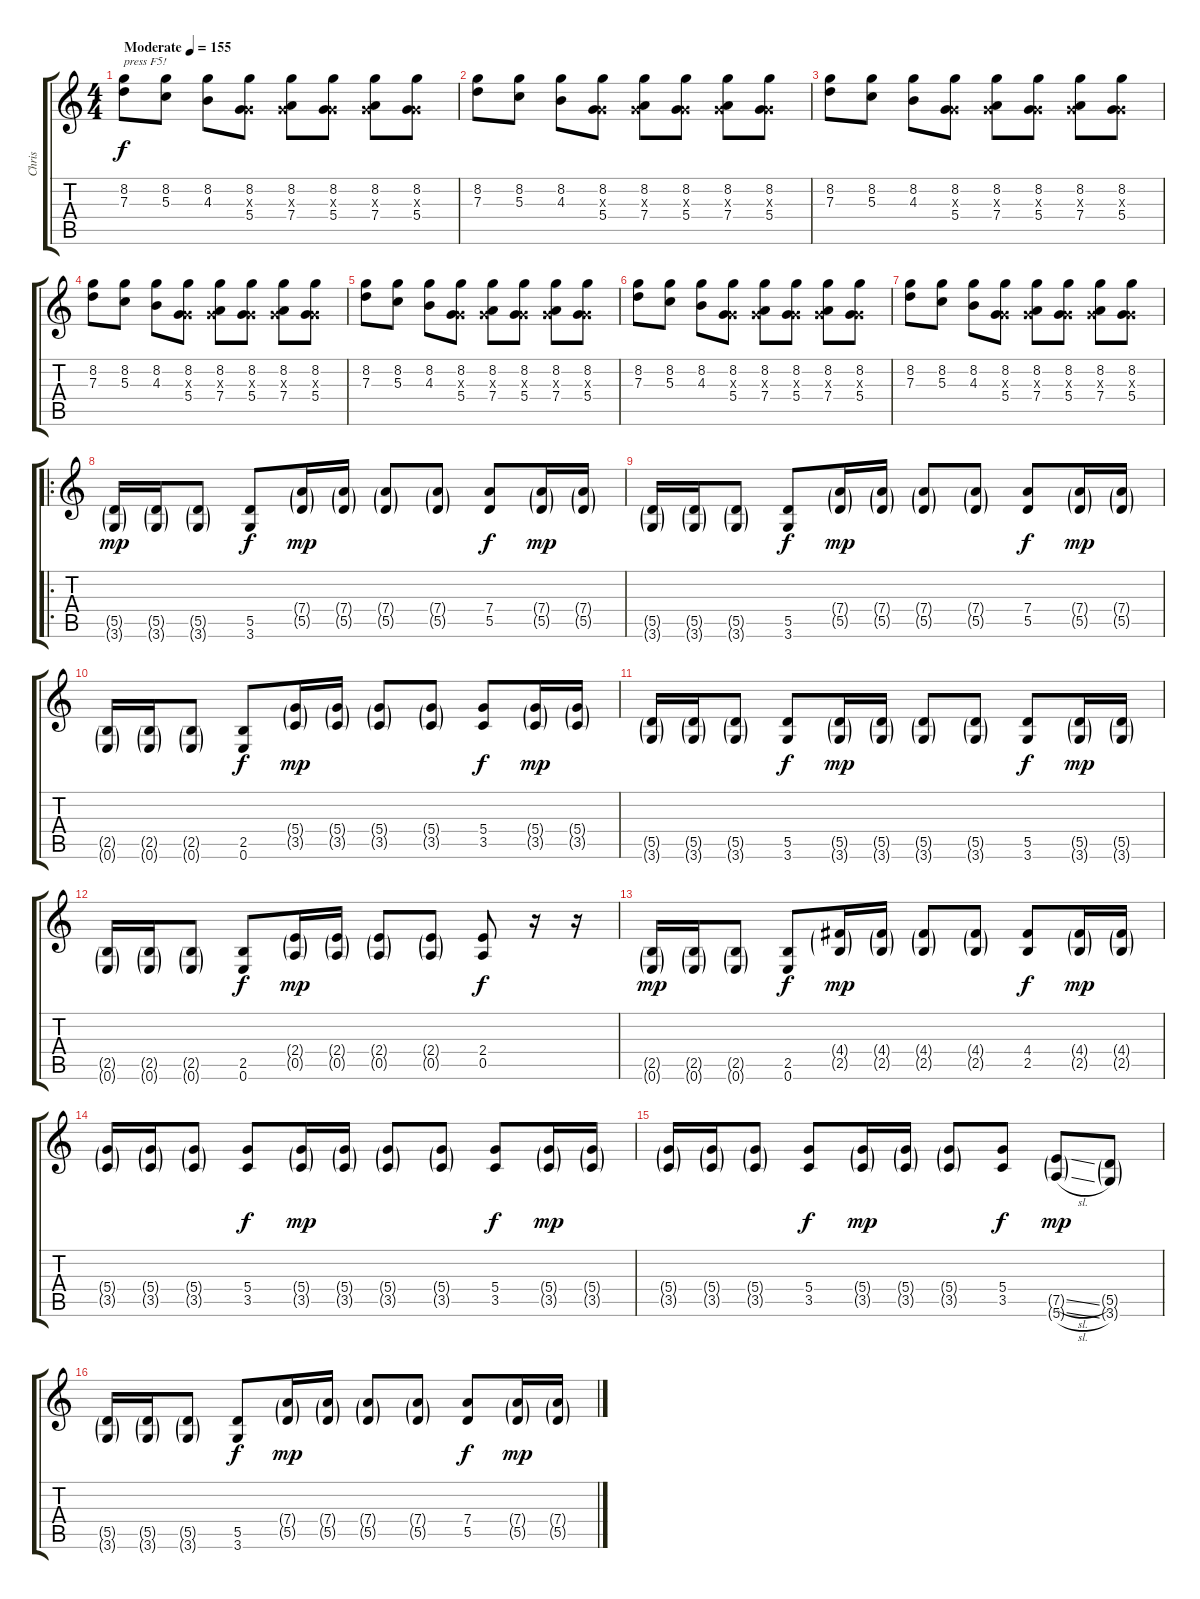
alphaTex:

\track ("Chris" "Chris") {instrument overdrivenguitar}
\staff {score tabs}
\tuning (E4 B3 G3 D3 A2 E2) {hide}
\ts (4 4)
\tempo (155 "Moderate")
\clef g2
\ks c
(8.2 7.3).8{txt "press F5!" dy f instrument overdrivenguitar} (8.2 5.3).8 (8.2 4.3).8 (8.2 0.3{x} 5.4).8 (8.2 0.3{x} 7.4).8 (8.2 0.3{x} 5.4).8 (8.2 0.3{x} 7.4).8 (8.2 0.3{x} 5.4).8 |
(8.2 7.3).8 (8.2 5.3).8 (8.2 4.3).8 (8.2 0.3{x} 5.4).8 (8.2 0.3{x} 7.4).8 (8.2 0.3{x} 5.4).8 (8.2 0.3{x} 7.4).8 (8.2 0.3{x} 5.4).8 |
(8.2 7.3).8 (8.2 5.3).8 (8.2 4.3).8 (8.2 0.3{x} 5.4).8 (8.2 0.3{x} 7.4).8 (8.2 0.3{x} 5.4).8 (8.2 0.3{x} 7.4).8 (8.2 0.3{x} 5.4).8 |
(8.2 7.3).8 (8.2 5.3).8 (8.2 4.3).8 (8.2 0.3{x} 5.4).8 (8.2 0.3{x} 7.4).8 (8.2 0.3{x} 5.4).8 (8.2 0.3{x} 7.4).8 (8.2 0.3{x} 5.4).8 |
(8.2 7.3).8 (8.2 5.3).8 (8.2 4.3).8 (8.2 0.3{x} 5.4).8 (8.2 0.3{x} 7.4).8 (8.2 0.3{x} 5.4).8 (8.2 0.3{x} 7.4).8 (8.2 0.3{x} 5.4).8 |
(8.2 7.3).8 (8.2 5.3).8 (8.2 4.3).8 (8.2 0.3{x} 5.4).8 (8.2 0.3{x} 7.4).8 (8.2 0.3{x} 5.4).8 (8.2 0.3{x} 7.4).8 (8.2 0.3{x} 5.4).8 |
(8.2 7.3).8 (8.2 5.3).8 (8.2 4.3).8 (8.2 0.3{x} 5.4).8 (8.2 0.3{x} 7.4).8 (8.2 0.3{x} 5.4).8 (8.2 0.3{x} 7.4).8 (8.2 0.3{x} 5.4).8 |
\ro
(5.5{g} 3.6{g}).16{dy mp} (5.5{g} 3.6{g}).16 (5.5{g} 3.6{g}).8 (5.5 3.6).8{dy f} (7.4{g} 5.5{g}).16{dy mp} (7.4{g} 5.5{g}).16 (7.4{g} 5.5{g}).8 (7.4{g} 5.5{g}).8 (7.4 5.5).8{dy f} (7.4{g} 5.5{g}).16{dy mp} (7.4{g} 5.5{g}).16 |
(5.5{g} 3.6{g}).16 (5.5{g} 3.6{g}).16 (5.5{g} 3.6{g}).8 (5.5 3.6).8{dy f} (7.4{g} 5.5{g}).16{dy mp} (7.4{g} 5.5{g}).16 (7.4{g} 5.5{g}).8 (7.4{g} 5.5{g}).8 (7.4 5.5).8{dy f} (7.4{g} 5.5{g}).16{dy mp} (7.4{g} 5.5{g}).16 |
(2.5{g} 0.6{g}).16 (2.5{g} 0.6{g}).16 (2.5{g} 0.6{g}).8 (2.5 0.6).8{dy f} (5.4{g} 3.5{g}).16{dy mp} (5.4{g} 3.5{g}).16 (5.4{g} 3.5{g}).8 (5.4{g} 3.5{g}).8 (5.4 3.5).8{dy f} (5.4{g} 3.5{g}).16{dy mp} (5.4{g} 3.5{g}).16 |
(5.5{g} 3.6{g}).16 (5.5{g} 3.6{g}).16 (5.5{g} 3.6{g}).8 (5.5 3.6).8{dy f} (5.5{g} 3.6{g}).16{dy mp} (5.5{g} 3.6{g}).16 (5.5{g} 3.6{g}).8 (5.5{g} 3.6{g}).8 (5.5 3.6).8{dy f} (5.5{g} 3.6{g}).16{dy mp} (5.5{g} 3.6{g}).16 |
(2.5{g} 0.6{g}).16 (2.5{g} 0.6{g}).16 (2.5{g} 0.6{g}).8 (2.5 0.6).8{dy f} (2.4{g} 0.5{g}).16{dy mp} (2.4{g} 0.5{g}).16 (2.4{g} 0.5{g}).8 (2.4{g} 0.5{g}).8 (2.4 0.5).8{dy f} r.16 r.16 |
(2.5{g} 0.6{g}).16{dy mp} (2.5{g} 0.6{g}).16 (2.5{g} 0.6{g}).8 (2.5 0.6).8{dy f} (4.4{g} 2.5{g}).16{dy mp} (4.4{g} 2.5{g}).16 (4.4{g} 2.5{g}).8 (4.4{g} 2.5{g}).8 (4.4 2.5).8{dy f} (4.4{g} 2.5{g}).16{dy mp} (4.4{g} 2.5{g}).16 |
(5.4{g} 3.5{g}).16 (5.4{g} 3.5{g}).16 (5.4{g} 3.5{g}).8 (5.4 3.5).8{dy f} (5.4{g} 3.5{g}).16{dy mp} (5.4{g} 3.5{g}).16 (5.4{g} 3.5{g}).8 (5.4{g} 3.5{g}).8 (5.4 3.5).8{dy f} (5.4{g} 3.5{g}).16{dy mp} (5.4{g} 3.5{g}).16 |
(5.4{g} 3.5{g}).16 (5.4{g} 3.5{g}).16 (5.4{g} 3.5{g}).8 (5.4 3.5).8{dy f} (5.4{g} 3.5{g}).16{dy mp} (5.4{g} 3.5{g}).16 (5.4{g} 3.5{g}).8 (5.4 3.5).8{dy f} (7.5{sl g} 5.6{sl g}).8{dy mp} (5.5{g} 3.6{g}).8 |
(5.5{g} 3.6{g}).16 (5.5{g} 3.6{g}).16 (5.5{g} 3.6{g}).8 (5.5 3.6).8{dy f} (7.4{g} 5.5{g}).16{dy mp} (7.4{g} 5.5{g}).16 (7.4{g} 5.5{g}).8 (7.4{g} 5.5{g}).8 (7.4 5.5).8{dy f} (7.4{g} 5.5{g}).16{dy mp} (7.4{g} 5.5{g}).16
